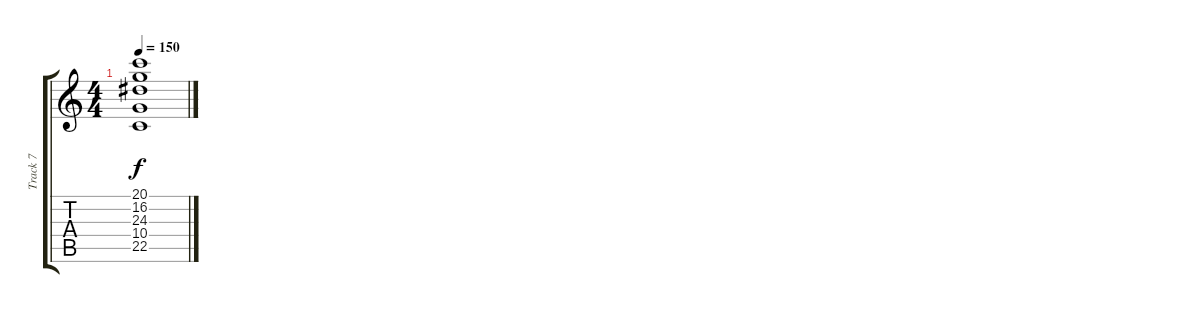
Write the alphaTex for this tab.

\track ("Track 7" "Track 7") {instrument stringensemble1}
\staff {score tabs}
\tuning (E4 B3 G3 D3 A2 E2) {hide}
\ts (4 4)
\tempo 150
\clef g2
\ks c
(20.1{t} 16.2{t} 24.3{t} 10.4{t} 22.5{t}).1{dy f}
